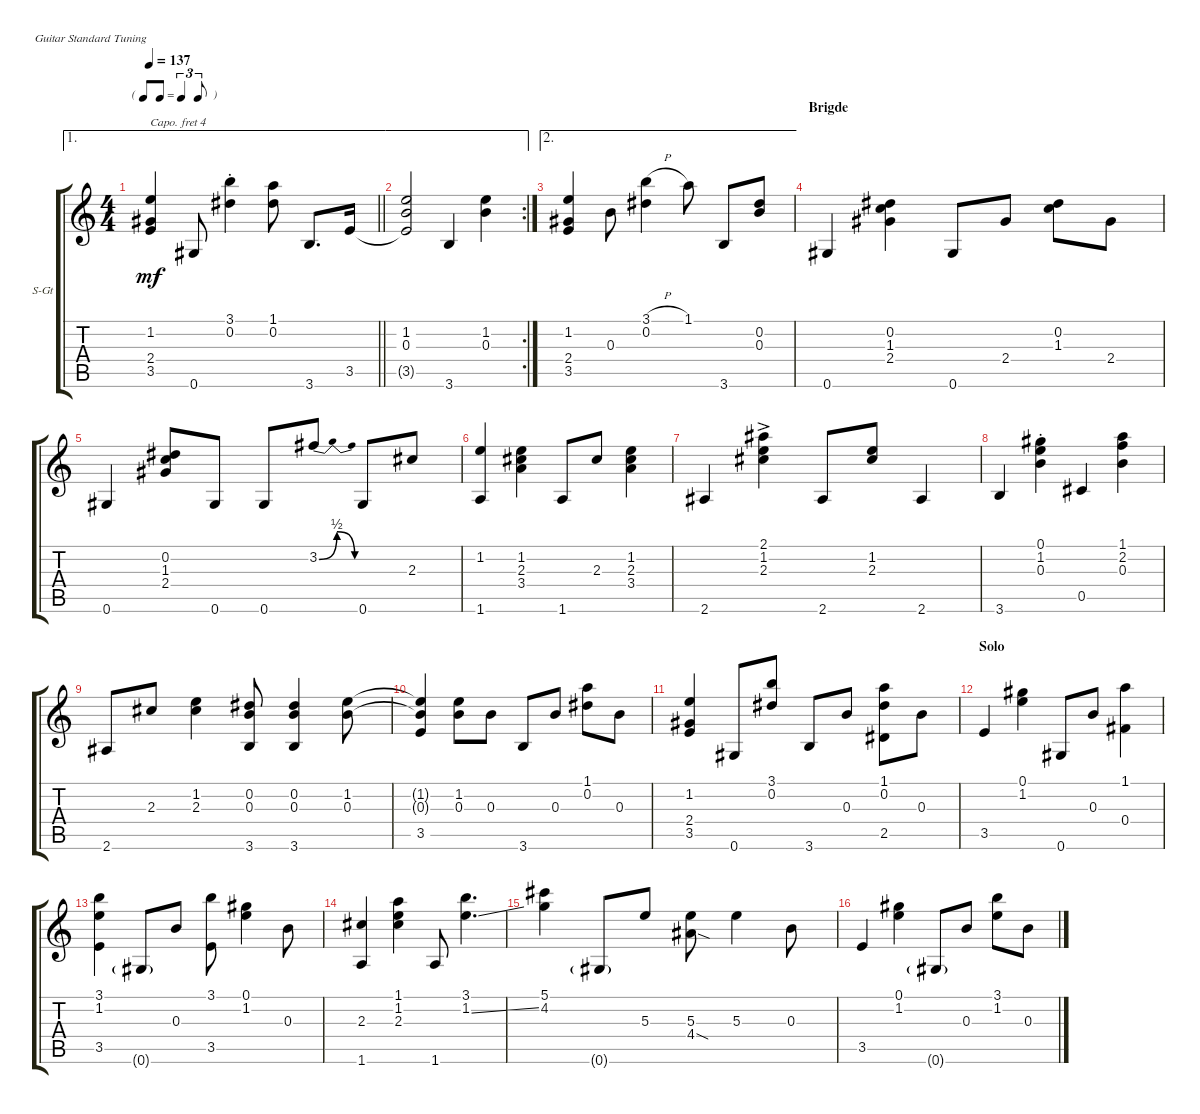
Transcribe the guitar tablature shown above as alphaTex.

\defaultSystemsLayout 4
\bracketExtendMode groupsimilarinstruments
\firstSystemTrackNameOrientation horizontal
\otherSystemsTrackNameOrientation horizontal
\track ("Steel Guitar" "S-Gt") {instrument acousticguitarsteel}
\staff {score tabs}
\capo 4
\tuning (E4 B3 G3 D3 A2 E2)
\ae 1
\ts (4 4)
\tf triplet8th
\tempo 137
\clef g2
\barLineRight lightlight
\ks c
(1.2 2.4 3.5).4{dy mf} 0.6.8 (0.2 3.1{st}).4 (1.1 0.2).8 3.6.8{d} 3.5.16 |
\ae 1
\rc 2
(0.3 1.2 3.5{t}).2 3.6.4 (0.3 1.2).4 |
\ae 2
(1.2 2.4 3.5).4 0.3.8 (3.1{h} 0.2).4 1.1.8 3.6.8 (0.2 0.3).8 |
\section ("" "Brigde")
0.6.4 (2.4 1.3 0.2).4 0.6.8 2.4.8 (1.3 0.2).8 2.4.8 |
0.6.4 (2.4 1.3 0.2).8 0.6.8 0.6.8 3.2{be (bendrelease 0 0 9.6 2 20.4 2 30 0)}.8 0.6.8 2.3.8 |
(1.6 1.2).4 (2.3 3.4 1.2).4 1.6.8 2.3.8 (3.4 2.3 1.2).4 |
2.6.4 (2.3 1.2 2.1{ac}).4 2.6.8 (2.3 1.2).8 2.6.4 |
3.6.4 (0.3 1.2 0.1{st}).4 0.5.4 (1.1 2.2 0.3).4 |
2.6.8 2.3.8 (2.3 1.2).4 (0.3 0.2 3.6).8 (0.3 0.2 3.6).4 (1.2 0.3).8 |
(1.2{t} 0.3{t} 3.5).4 (1.2 0.3).8 0.3.8 3.6.8 0.3.8 (1.1 0.2).8 0.3.8 |
(1.2 2.4 3.5).4 0.6.8 (0.2 3.1).8 3.6.8 0.3.8 (1.1 0.2 2.5).8 0.3.8 |
\section ("" "Solo")
3.5.4 (1.2 0.1).4 0.6.8 0.3.8 (1.1 0.4).4 |
(3.1 3.5 1.2).4 0.6{g}.8 0.3.8 (3.1 3.5).8 (0.1 1.2).4 0.3.8 |
(2.3 1.6).4 (1.2 1.1 2.3).4 1.6.8 (1.2{ss} 3.1).4{d} |
(4.2 5.1).4 0.6{g}.8 5.3.8 (5.3 4.4{sod}).8 5.3.4 0.3.8 |
3.5.4 (1.2 0.1).4 0.6{g}.8 0.3.8 (3.1 1.2).8 0.3.8
